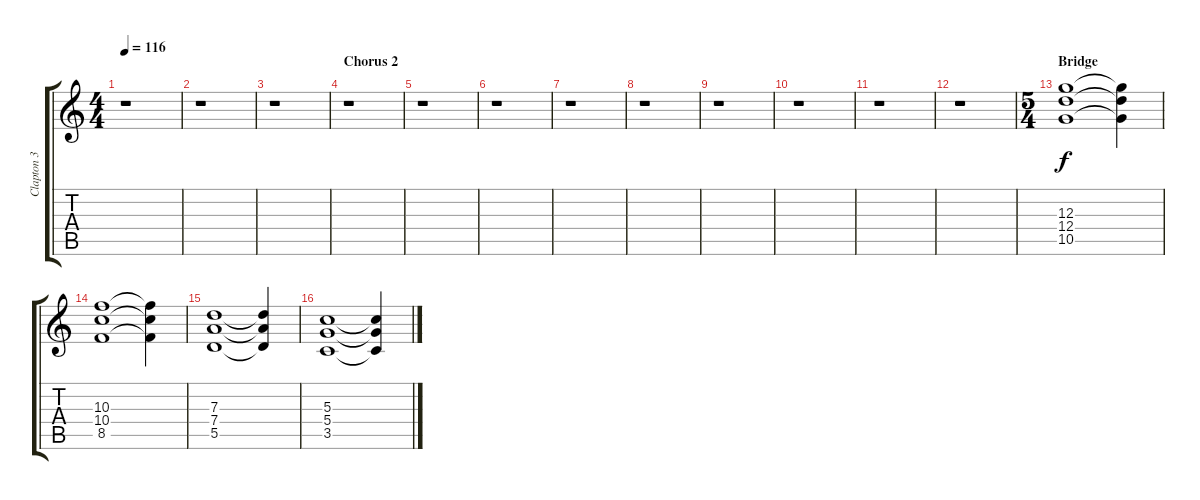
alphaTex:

\track ("Clapton 3" "Clapton 3") {instrument overdrivenguitar}
\staff {score tabs}
\tuning (E4 B3 G3 D3 A2 E2) {hide}
\ts (4 4)
\tempo 116
\clef g2
\ks c
r.1{dy f} |
r.1 |
r.1 |
\section ("" "Chorus 2")
r.1 |
r.1 |
r.1 |
r.1 |
r.1 |
r.1 |
r.1 |
r.1 |
r.1 |
\ts (5 4)
\section ("" "Bridge")
(12.3 12.4 10.5).1 (12.3{t} 12.4{t} 10.5{t}).4 |
(10.3 10.4 8.5).1 (10.3{t} 10.4{t} 8.5{t}).4 |
(7.3 7.4 5.5).1 (7.3{t} 7.4{t} 5.5{t}).4 |
(5.3 5.4 3.5).1 (5.3{t} 5.4{t} 3.5{t}).4
